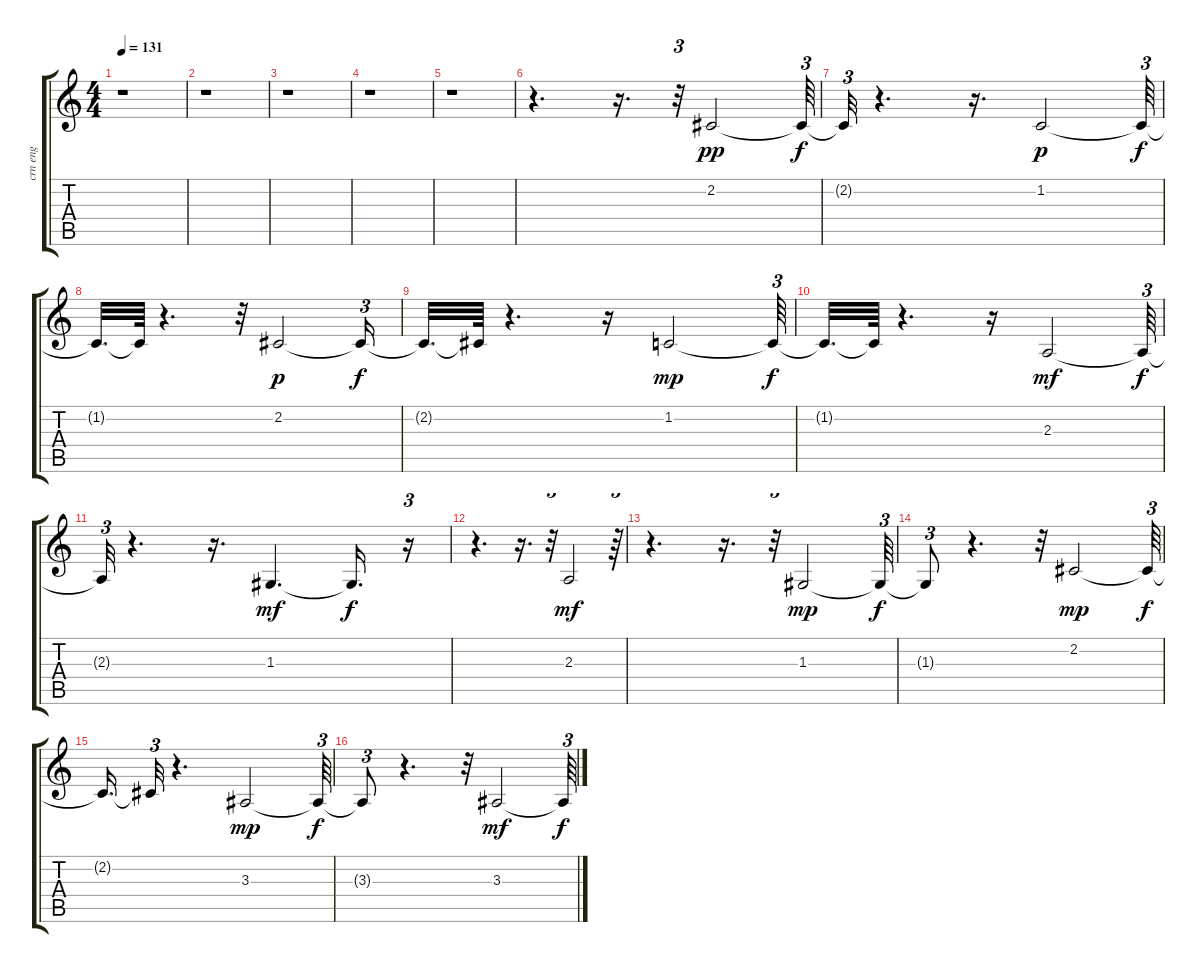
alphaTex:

\track ("crn eng" "crn eng") {instrument englishhorn}
\staff {score tabs}
\tuning (E4 B3 G3 D3 A2 E2) {hide}
\ts (4 4)
\tempo 131
\clef g2
\ks c
r.1{dy f} |
r.1 |
r.1 |
r.1 |
r.1 |
r.4{d} r.16{d} r.32{tu (3 2)} 2.2.2{dy pp} 2.2{t}.64{tu (3 2) dy f} |
2.2{t}.32{tu (3 2)} r.4{d} r.16{d} 1.2.2{dy p} 1.2{t}.64{tu (3 2) dy f} |
1.2{t}.32{d} 1.2{t}.64 r.4{d} r.32 2.2.2{dy p} 2.2{t}.16{tu (3 2) dy f} |
2.2{t}.32{d} 2.2{t}.64 r.4{d} r.16 1.2.2{dy mp} 1.2{t}.64{tu (3 2) dy f} |
1.2{t}.32{d} 1.2{t}.64 r.4{d} r.16 2.3.2{dy mf} 2.3{t}.64{tu (3 2) dy f} |
2.3{t}.32{tu (3 2)} r.4{d} r.16{d} 1.3.4{d dy mf} 1.3{t}.16{d dy f} r.16{tu (3 2)} |
r.4{d} r.16{d} r.32{tu (3 2)} 2.3.2{dy mf} r.64{tu (3 2)} |
r.4{d} r.16{d} r.32{tu (3 2)} 1.3.2{dy mp} 1.3{t}.64{tu (3 2) dy f} |
1.3{t}.8{tu (3 2)} r.4{d} r.32 2.2.2{dy mp} 2.2{t}.64{tu (3 2) dy f} |
2.2{t}.16{d} 2.2{t}.32{tu (3 2)} r.4{d} 3.3.2{dy mp} 3.3{t}.64{tu (3 2) dy f} |
3.3{t}.8{tu (3 2)} r.4{d} r.32 3.3.2{dy mf} 3.3{t}.64{tu (3 2) dy f}
